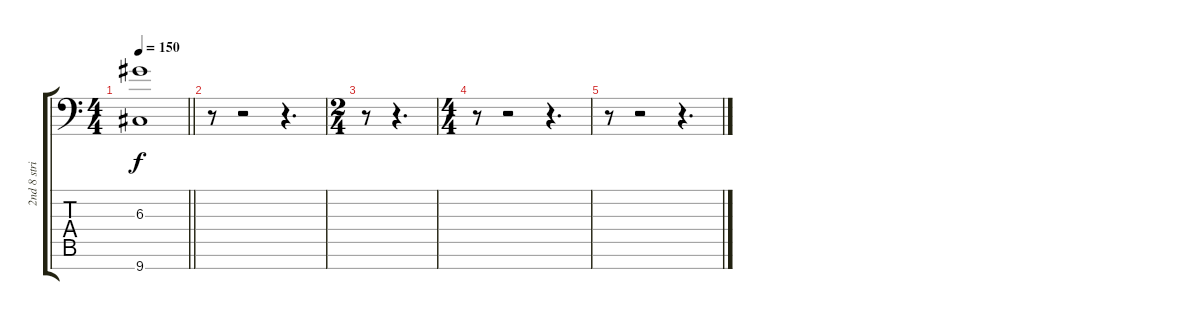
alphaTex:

\track ("2nd 8 string " "2nd 8 stri") {instrument overdrivenguitar}
\staff {score tabs}
\tuning (B3 G3 D3 A2 E2 B1 E1) {hide}
\ts (4 4)
\tempo 150
\clef f4
\barLineRight lightlight
\ks c
(6.3 9.7).1{dy f volume 10} |
r.8 r.2 r.4{d volume 0} |
\ts (2 4)
r.8 r.4{d} |
\ts (4 4)
r.8 r.2 r.4{d} |
r.8 r.2 r.4{d}
